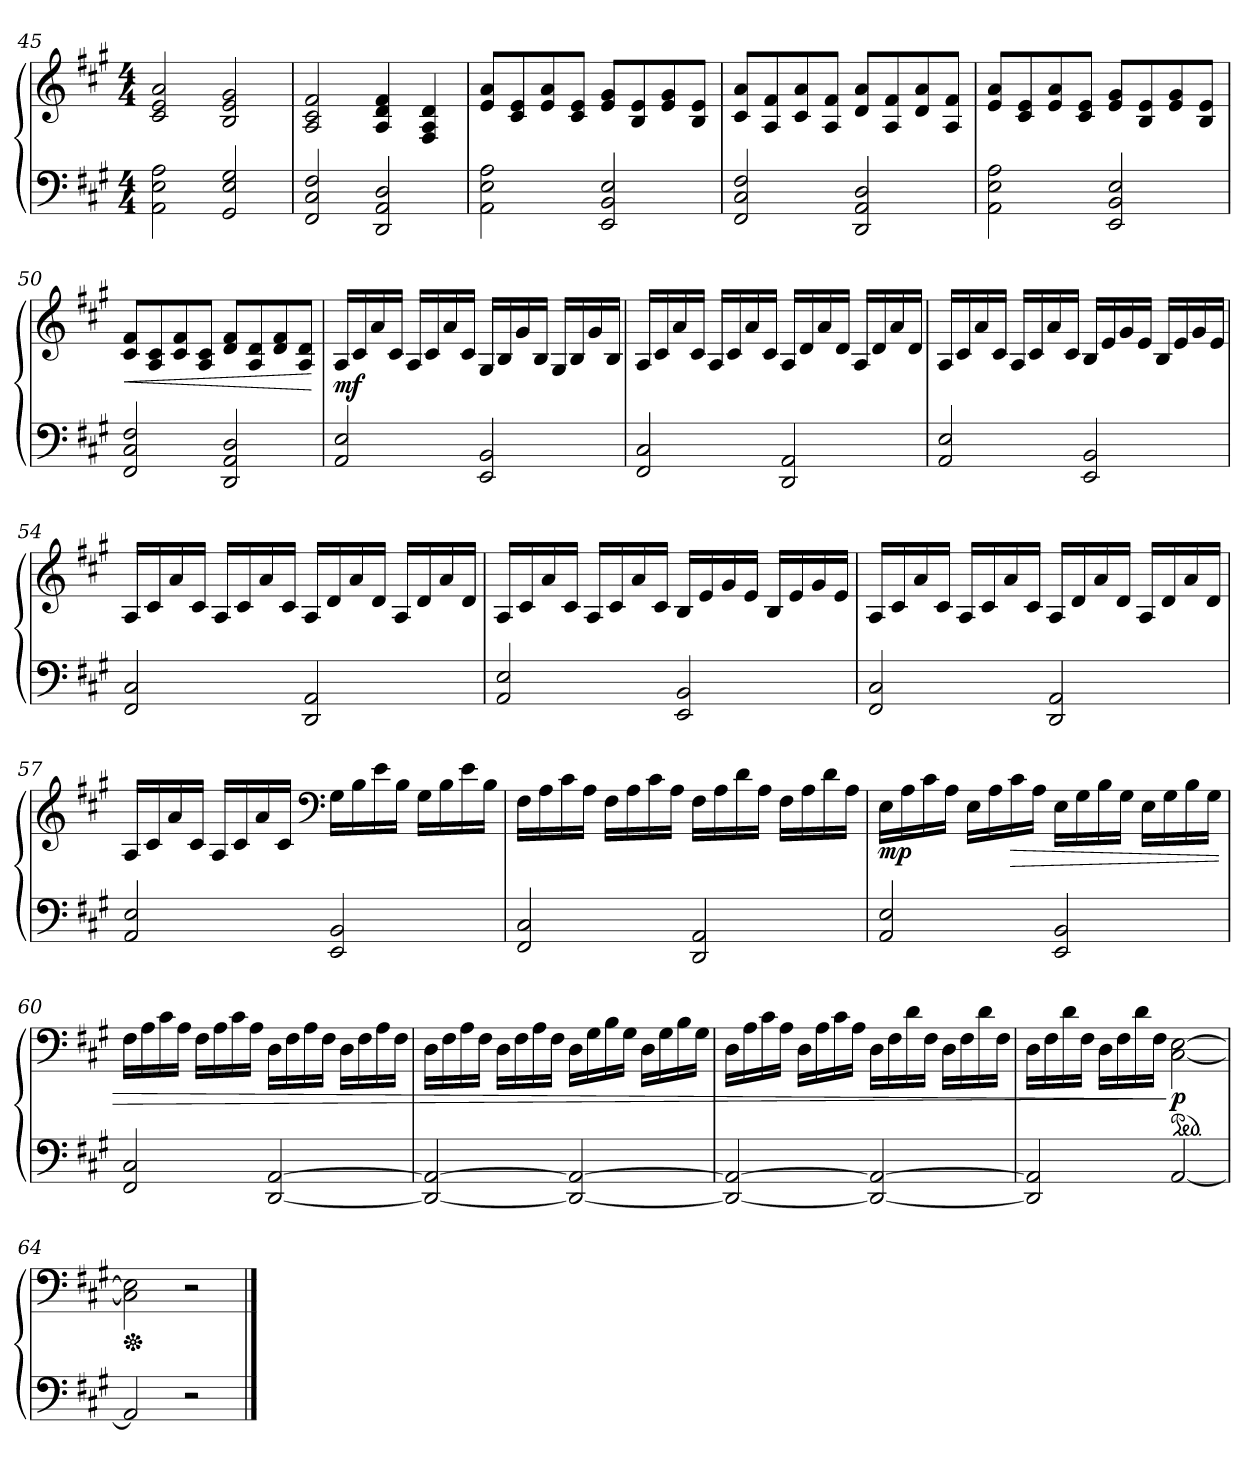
**kern	**kern	**dynam
*part1	*part1	*part1
*staff2	*staff1	*staff1/2
*clefF4	*clefG2	*
*k[f#c#g#]	*k[f#c#g#]	*
*M4/4	*M4/4	*
=45	=45	=45
2AA\ 2E\ 2A\	2c#/ 2e/ 2a/	.
2GG#/ 2E/ 2G#/	2B/ 2e/ 2g#/	.
=46	=46	=46
2FF#/ 2C#/ 2F#/	2A/ 2c#/ 2f#/	.
2DD/ 2AA/ 2D/	4A/ 4d/ 4f#/	.
.	4F#/ 4A/ 4d/	.
!!LO:LB:g=z
=47	=47	=47
2AA\ 2E\ 2A\	8e/ 8a/L	.
.	8c#/ 8e/	.
.	8e/ 8a/	.
.	8c#/ 8e/J	.
2EE/ 2BB/ 2E/	8e/ 8g#/L	.
.	8B/ 8e/	.
.	8e/ 8g#/	.
.	8B/ 8e/J	.
=48	=48	=48
2FF#/ 2C#/ 2F#/	8c#/ 8a/L	.
.	8A/ 8f#/	.
.	8c#/ 8a/	.
.	8A/ 8f#/J	.
2DD/ 2AA/ 2D/	8d/ 8a/L	.
.	8A/ 8f#/	.
.	8d/ 8a/	.
.	8A/ 8f#/J	.
=49	=49	=49
2AA\ 2E\ 2A\	8e/ 8a/L	.
.	8c#/ 8e/	.
.	8e/ 8a/	.
.	8c#/ 8e/J	.
2EE/ 2BB/ 2E/	8e/ 8g#/L	.
.	8B/ 8e/	.
.	8e/ 8g#/	.
.	8B/ 8e/J	.
=50	=50	=50
!	!	!LO:HP:b
2FF#/ 2C#/ 2F#/	8c#/ 8f#/L	<
.	8A/ 8c#/	.
.	8c#/ 8f#/	.
.	8A/ 8c#/J	.
2DD/ 2AA/ 2D/	8d/ 8f#/L	.
.	8A/ 8d/	.
.	8d/ 8f#/	.
.	8A/ 8d/J	.
.	.	[
!!LO:LB:g=z
=51	=51	=51
!	!	!LO:DY:b
2AA/ 2E/	16A/LL	mf
.	16c#/	.
.	16a/	.
.	16c#/JJ	.
.	16A/LL	.
.	16c#/	.
.	16a/	.
.	16c#/JJ	.
2EE/ 2BB/	16G#/LL	.
.	16B/	.
.	16g#/	.
.	16B/JJ	.
.	16G#/LL	.
.	16B/	.
.	16g#/	.
.	16B/JJ	.
=52	=52	=52
2FF#/ 2C#/	16A/LL	.
.	16c#/	.
.	16a/	.
.	16c#/JJ	.
.	16A/LL	.
.	16c#/	.
.	16a/	.
.	16c#/JJ	.
2DD/ 2AA/	16A/LL	.
.	16d/	.
.	16a/	.
.	16d/JJ	.
.	16A/LL	.
.	16d/	.
.	16a/	.
.	16d/JJ	.
!!LO:LB:g=z
=53	=53	=53
2AA/ 2E/	16A/LL	.
.	16c#/	.
.	16a/	.
.	16c#/JJ	.
.	16A/LL	.
.	16c#/	.
.	16a/	.
.	16c#/JJ	.
2EE/ 2BB/	16B/LL	.
.	16e/	.
.	16g#/	.
.	16e/JJ	.
.	16B/LL	.
.	16e/	.
.	16g#/	.
.	16e/JJ	.
=54	=54	=54
2FF#/ 2C#/	16A/LL	.
.	16c#/	.
.	16a/	.
.	16c#/JJ	.
.	16A/LL	.
.	16c#/	.
.	16a/	.
.	16c#/JJ	.
2DD/ 2AA/	16A/LL	.
.	16d/	.
.	16a/	.
.	16d/JJ	.
.	16A/LL	.
.	16d/	.
.	16a/	.
.	16d/JJ	.
!!LO:PB:g=z
=55	=55	=55
2AA/ 2E/	16A/LL	.
.	16c#/	.
.	16a/	.
.	16c#/JJ	.
.	16A/LL	.
.	16c#/	.
.	16a/	.
.	16c#/JJ	.
2EE/ 2BB/	16B/LL	.
.	16e/	.
.	16g#/	.
.	16e/JJ	.
.	16B/LL	.
.	16e/	.
.	16g#/	.
.	16e/JJ	.
=56	=56	=56
2FF#/ 2C#/	16A/LL	.
.	16c#/	.
.	16a/	.
.	16c#/JJ	.
.	16A/LL	.
.	16c#/	.
.	16a/	.
.	16c#/JJ	.
2DD/ 2AA/	16A/LL	.
.	16d/	.
.	16a/	.
.	16d/JJ	.
.	16A/LL	.
.	16d/	.
.	16a/	.
.	16d/JJ	.
!!LO:LB:g=z
=57	=57	=57
2AA/ 2E/	16A/LL	.
.	16c#/	.
.	16a/	.
.	16c#/JJ	.
.	16A/LL	.
.	16c#/	.
.	16a/	.
.	16c#/JJ	.
*	*clefF4	*
2EE/ 2BB/	16G#\LL	.
.	16B\	.
.	16e\	.
.	16B\JJ	.
.	16G#\LL	.
.	16B\	.
.	16e\	.
.	16B\JJ	.
=58	=58	=58
2FF#/ 2C#/	16F#\LL	.
.	16A\	.
.	16c#\	.
.	16A\JJ	.
.	16F#\LL	.
.	16A\	.
.	16c#\	.
.	16A\JJ	.
2DD/ 2AA/	16F#\LL	.
.	16A\	.
.	16d\	.
.	16A\JJ	.
.	16F#\LL	.
.	16A\	.
.	16d\	.
.	16A\JJ	.
!!LO:LB:g=z
=59	=59	=59
!	!	!LO:DY:b
2AA/ 2E/	16E\LL	mp
.	16A\	.
.	16c#\	.
.	16A\JJ	.
.	16E\LL	.
.	16A\	.
!	!	!LO:HP:b
.	16c#\	>
.	16A\JJ	.
2EE/ 2BB/	16E\LL	.
.	16G#\	.
.	16B\	.
.	16G#\JJ	.
.	16E\LL	.
.	16G#\	.
.	16B\	.
.	16G#\JJ	.
=60	=60	=60
2FF#/ 2C#/	16F#\LL	.
.	16A\	.
.	16c#\	.
.	16A\JJ	.
.	16F#\LL	.
.	16A\	.
.	16c#\	.
.	16A\JJ	.
[2DD/ [2AA/	16D\LL	.
.	16F#\	.
.	16A\	.
.	16F#\JJ	.
.	16D\LL	.
.	16F#\	.
.	16A\	.
.	16F#\JJ	.
=61	=61	=61
2DD/_ 2AA/_	16D\LL	.
.	16F#\	.
.	16A\	.
.	16F#\JJ	.
.	16D\LL	.
.	16F#\	.
.	16A\	.
.	16F#\JJ	.
2DD/_ 2AA/_	16D\LL	.
.	16G#\	.
.	16B\	.
.	16G#\JJ	.
.	16D\LL	.
.	16G#\	.
.	16B\	.
.	16G#\JJ	.
!!LO:LB:g=z
=62	=62	=62
2DD/_ 2AA/_	16D\LL	.
.	16A\	.
.	16c#\	.
.	16A\JJ	.
.	16D\LL	.
.	16A\	.
.	16c#\	.
.	16A\JJ	.
2DD/_ 2AA/_	16D\LL	.
.	16F#\	.
.	16d\	.
.	16F#\JJ	.
.	16D\LL	.
.	16F#\	.
.	16d\	.
.	16F#\JJ	.
=63	=63	=63
2DD/] 2AA/]	16D\LL	.
.	16F#\	.
.	16d\	.
.	16F#\JJ	.
.	16D\LL	.
.	16F#\	.
.	16d\	.
.	16F#\JJ	.
*	*ped	*
!	!	!LO:DY:n=1:b
[2AA/	[2C#\ [2E\	] p
=64	=64	=64
*	*Xped	*
2AA/]	2C#\] 2E\]	.
2r	2r	.
==	==	==
*-	*-	*-
